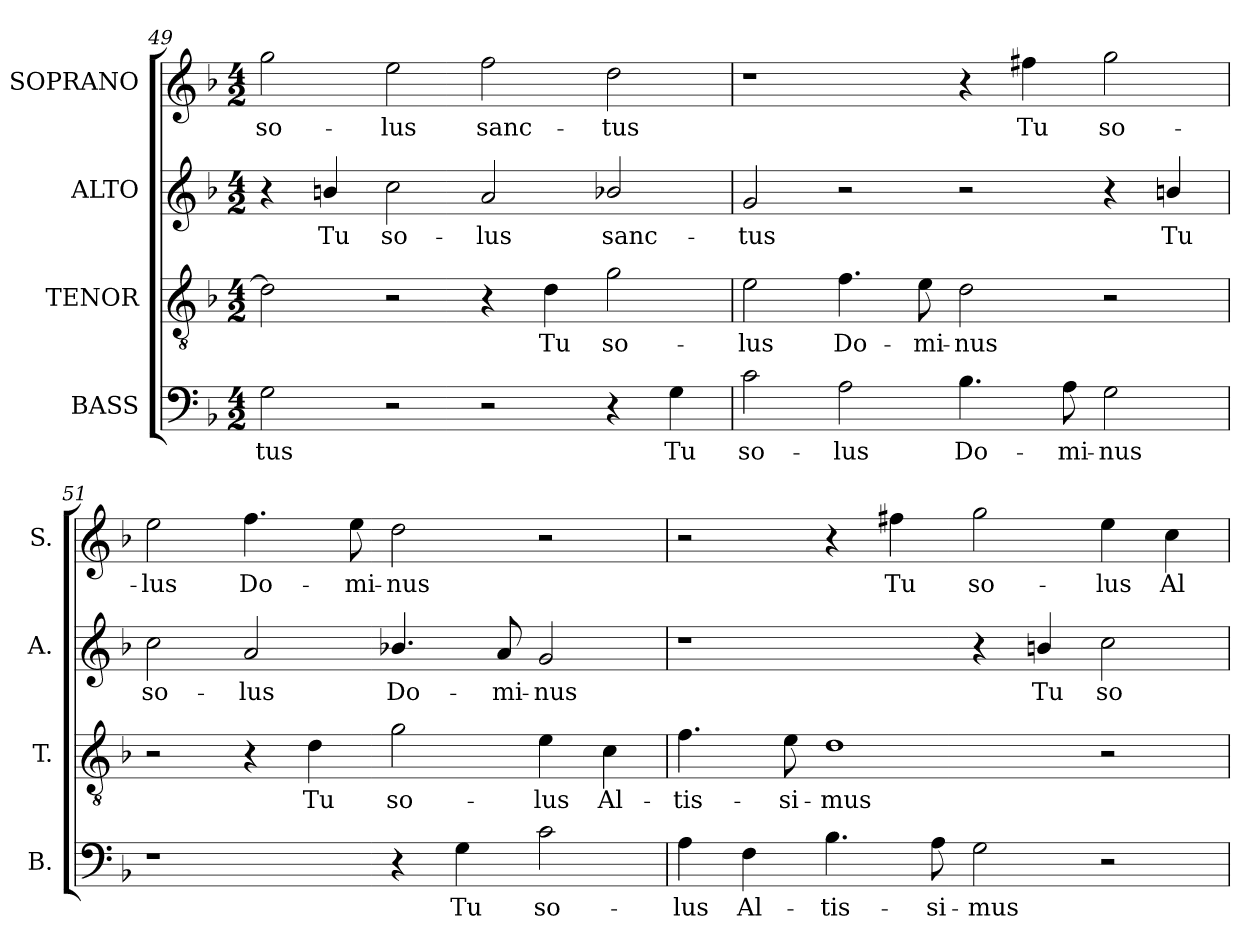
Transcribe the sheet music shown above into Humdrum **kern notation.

**kern	**text	**kern	**text	**kern	**text	**kern	**text
*part4	*part4	*part3	*part3	*part2	*part2	*part1	*part1
*staff4	*staff4	*staff3	*staff3	*staff2	*staff2	*staff1	*staff1
*I"BASS	*	*I"TENOR	*	*I"ALTO	*	*I"SOPRANO	*
*I'B.	*	*I'T.	*	*I'A.	*	*I'S.	*
*clefF4	*	*clefGv2	*	*clefG2	*	*clefG2	*
*	*	*ITrd7c12	*	*	*	*	*
*k[b-]	*	*k[b-]	*	*k[b-]	*	*k[b-]	*
*F:	*	*F:	*	*F:	*	*F:	*
*M4/2	*	*M4/2	*	*M4/2	*	*M4/2	*
=49	=49	=49	=49	=49	=49	=49	=49
!	!LO:LY:b:color=#000000	!	!	!	!	!	!
!	!	!	!	!	!	!	!LO:LY:b:color=#000000
2Gi\	-tus	2Di\]	.	4r	.	2ggi\	so-
!	!	!	!	!	!LO:LY:b:color=#000000	!	!
.	.	.	.	4bni/	Tu	.	.
!	!	!	!	!	!LO:LY:b:color=#000000	!	!
!	!	!	!	!	!	!	!LO:LY:b:color=#000000
2r	.	2r	.	2cci\	so-	2eei\	-lus
!	!	!	!	!	!LO:LY:b:color=#000000	!	!
!	!	!	!	!	!	!	!LO:LY:b:color=#000000
2r	.	4r	.	2ai/	-lus	2ffi\	sanc-
!	!	!	!LO:LY:b:color=#000000	!	!	!	!
.	.	4Di\	Tu	.	.	.	.
!	!	!	!LO:LY:b:color=#000000	!	!	!	!
!	!	!	!	!	!LO:LY:b:color=#000000	!	!
!	!	!	!	!	!	!	!LO:LY:b:color=#000000
4r	.	2Gi\	so-	2b-Xi/	sanc-	2ddi\	-tus
!	!LO:LY:b:color=#000000	!	!	!	!	!	!
4Gi\	Tu	.	.	.	.	.	.
!!LO:LB:g=z
=50	=50	=50	=50	=50	=50	=50	=50
!	!LO:LY:b:color=#000000	!	!	!	!	!	!
!	!	!	!LO:LY:b:color=#000000	!	!	!	!
!	!	!	!	!	!LO:LY:b:color=#000000	!	!
2ci\	so-	2Ei\	-lus	2gi/	-tus	1r	.
!	!LO:LY:b:color=#000000	!	!	!	!	!	!
!	!	!	!LO:LY:b:color=#000000	!	!	!	!
2Ai\	-lus	4.Fi\	Do-	2r	.	.	.
!	!	!	!LO:LY:b:color=#000000	!	!	!	!
.	.	8Ei\	-mi-	.	.	.	.
!	!LO:LY:b:color=#000000	!	!	!	!	!	!
!	!	!	!LO:LY:b:color=#000000	!	!	!	!
4.B-i\	Do-	2Di\	-nus	2r	.	4r	.
!	!	!	!	!	!	!	!LO:LY:b:color=#000000
.	.	.	.	.	.	4ff#Xi\	Tu
!	!LO:LY:b:color=#000000	!	!	!	!	!	!
8Ai\	-mi-	.	.	.	.	.	.
!	!LO:LY:b:color=#000000	!	!	!	!	!	!
!	!	!	!	!	!	!	!LO:LY:b:color=#000000
2Gi\	-nus	2r	.	4r	.	2ggi\	so-
!	!	!	!	!	!LO:LY:b:color=#000000	!	!
.	.	.	.	4bni/	Tu	.	.
=51	=51	=51	=51	=51	=51	=51	=51
!	!	!	!	!	!LO:LY:b:color=#000000	!	!
!	!	!	!	!	!	!	!LO:LY:b:color=#000000
1r	.	2r	.	2cci\	so-	2eei\	-lus
!	!	!	!	!	!LO:LY:b:color=#000000	!	!
!	!	!	!	!	!	!	!LO:LY:b:color=#000000
.	.	4r	.	2ai/	-lus	4.ffi\	Do-
!	!	!	!LO:LY:b:color=#000000	!	!	!	!
.	.	4Di\	Tu	.	.	.	.
!	!	!	!	!	!	!	!LO:LY:b:color=#000000
.	.	.	.	.	.	8eei\	-mi-
!	!	!	!LO:LY:b:color=#000000	!	!	!	!
!	!	!	!	!	!LO:LY:b:color=#000000	!	!
!	!	!	!	!	!	!	!LO:LY:b:color=#000000
4r	.	2Gi\	so-	4.b-Xi/	Do-	2ddi\	-nus
!	!LO:LY:b:color=#000000	!	!	!	!	!	!
4Gi\	Tu	.	.	.	.	.	.
!	!	!	!	!	!LO:LY:b:color=#000000	!	!
.	.	.	.	8ai/	-mi-	.	.
!	!LO:LY:b:color=#000000	!	!	!	!	!	!
!	!	!	!LO:LY:b:color=#000000	!	!	!	!
!	!	!	!	!	!LO:LY:b:color=#000000	!	!
2ci\	so-	4Ei\	-lus	2gi/	-nus	2r	.
!	!	!	!LO:LY:b:color=#000000	!	!	!	!
.	.	4Ci\	Al-	.	.	.	.
=52	=52	=52	=52	=52	=52	=52	=52
!	!LO:LY:b:color=#000000	!	!	!	!	!	!
!	!	!	!LO:LY:b:color=#000000	!	!	!	!
4Ai\	-lus	4.Fi\	-tis-	1r	.	2r	.
!	!LO:LY:b:color=#000000	!	!	!	!	!	!
4Fi\	Al-	.	.	.	.	.	.
!	!	!	!LO:LY:b:color=#000000	!	!	!	!
.	.	8Ei\	-si-	.	.	.	.
!	!LO:LY:b:color=#000000	!	!	!	!	!	!
!	!	!	!LO:LY:b:color=#000000	!	!	!	!
4.B-i\	-tis-	1Di	-mus	.	.	4r	.
!	!	!	!	!	!	!	!LO:LY:b:color=#000000
.	.	.	.	.	.	4ff#Xi\	Tu
!	!LO:LY:b:color=#000000	!	!	!	!	!	!
8Ai\	-si-	.	.	.	.	.	.
!	!LO:LY:b:color=#000000	!	!	!	!	!	!
!	!	!	!	!	!	!	!LO:LY:b:color=#000000
2Gi\	-mus	.	.	4r	.	2ggi\	so-
!	!	!	!	!	!LO:LY:b:color=#000000	!	!
.	.	.	.	4bni/	Tu	.	.
!	!	!	!	!	!LO:LY:b:color=#000000	!	!
!	!	!	!	!	!	!	!LO:LY:b:color=#000000
2r	.	2r	.	2cci\	so-	4eei\	-lus
!	!	!	!	!	!	!	!LO:LY:b:color=#000000
.	.	.	.	.	.	4cci\	Al-
=	=	=	=	=	=	=	=
*-	*-	*-	*-	*-	*-	*-	*-
